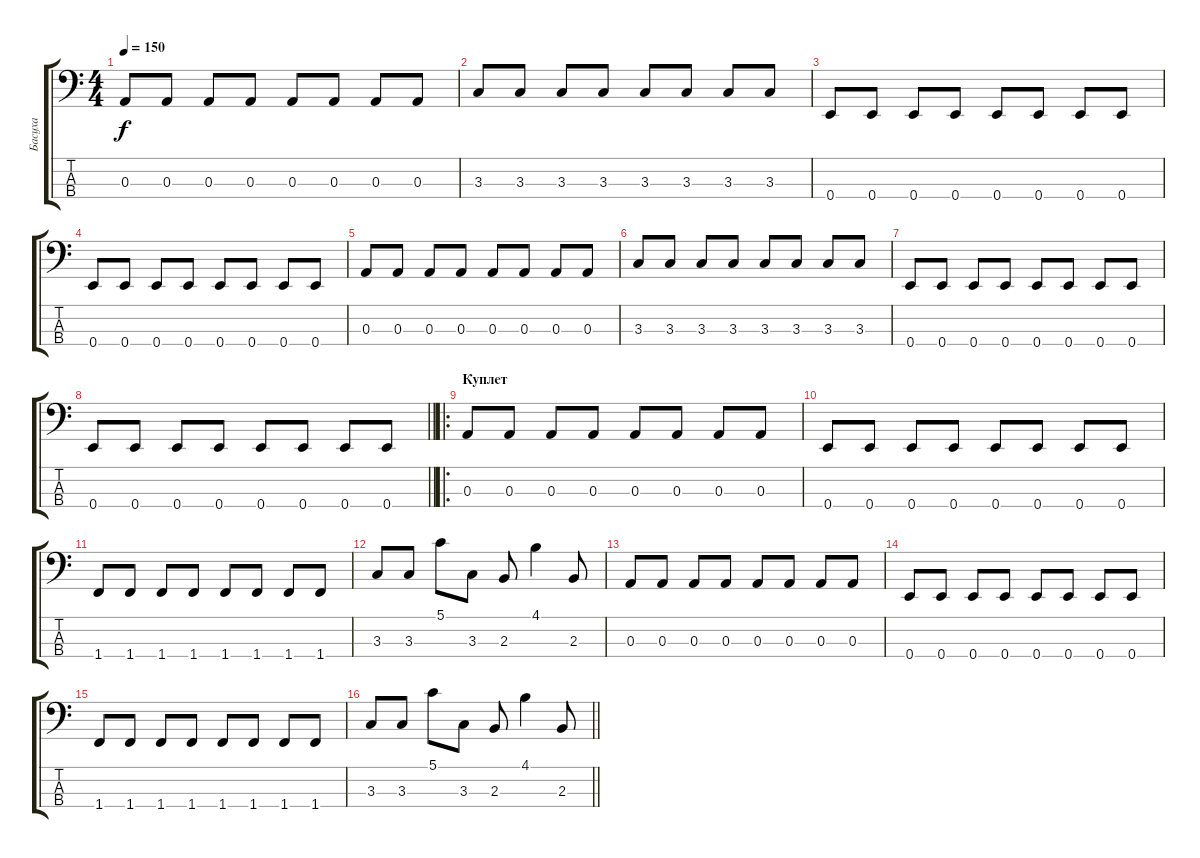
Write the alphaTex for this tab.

\track ("Басуха" "Басуха") {instrument slapbass2}
\staff {score tabs}
\tuning (G2 D2 A1 E1) {hide}
\ts (4 4)
\tempo 150
\clef f4
\ks c
0.3.8{dy f} 0.3.8 0.3.8 0.3.8 0.3.8 0.3.8 0.3.8 0.3.8 |
3.3.8 3.3.8 3.3.8 3.3.8 3.3.8 3.3.8 3.3.8 3.3.8 |
0.4.8 0.4.8 0.4.8 0.4.8 0.4.8 0.4.8 0.4.8 0.4.8 |
0.4.8 0.4.8 0.4.8 0.4.8 0.4.8 0.4.8 0.4.8 0.4.8 |
0.3.8 0.3.8 0.3.8 0.3.8 0.3.8 0.3.8 0.3.8 0.3.8 |
3.3.8 3.3.8 3.3.8 3.3.8 3.3.8 3.3.8 3.3.8 3.3.8 |
0.4.8 0.4.8 0.4.8 0.4.8 0.4.8 0.4.8 0.4.8 0.4.8 |
\barLineRight lightlight
0.4.8 0.4.8 0.4.8 0.4.8 0.4.8 0.4.8 0.4.8 0.4.8 |
\ro
\section ("" "Куплет")
0.3.8 0.3.8 0.3.8 0.3.8 0.3.8 0.3.8 0.3.8 0.3.8 |
0.4.8 0.4.8 0.4.8 0.4.8 0.4.8 0.4.8 0.4.8 0.4.8 |
1.4.8 1.4.8 1.4.8 1.4.8 1.4.8 1.4.8 1.4.8 1.4.8 |
3.3.8 3.3.8 5.1.8 3.3.8 2.3.8 4.1.4 2.3.8 |
0.3.8 0.3.8 0.3.8 0.3.8 0.3.8 0.3.8 0.3.8 0.3.8 |
0.4.8 0.4.8 0.4.8 0.4.8 0.4.8 0.4.8 0.4.8 0.4.8 |
1.4.8 1.4.8 1.4.8 1.4.8 1.4.8 1.4.8 1.4.8 1.4.8 |
\barLineRight lightlight
3.3.8 3.3.8 5.1.8 3.3.8 2.3.8 4.1.4 2.3.8
